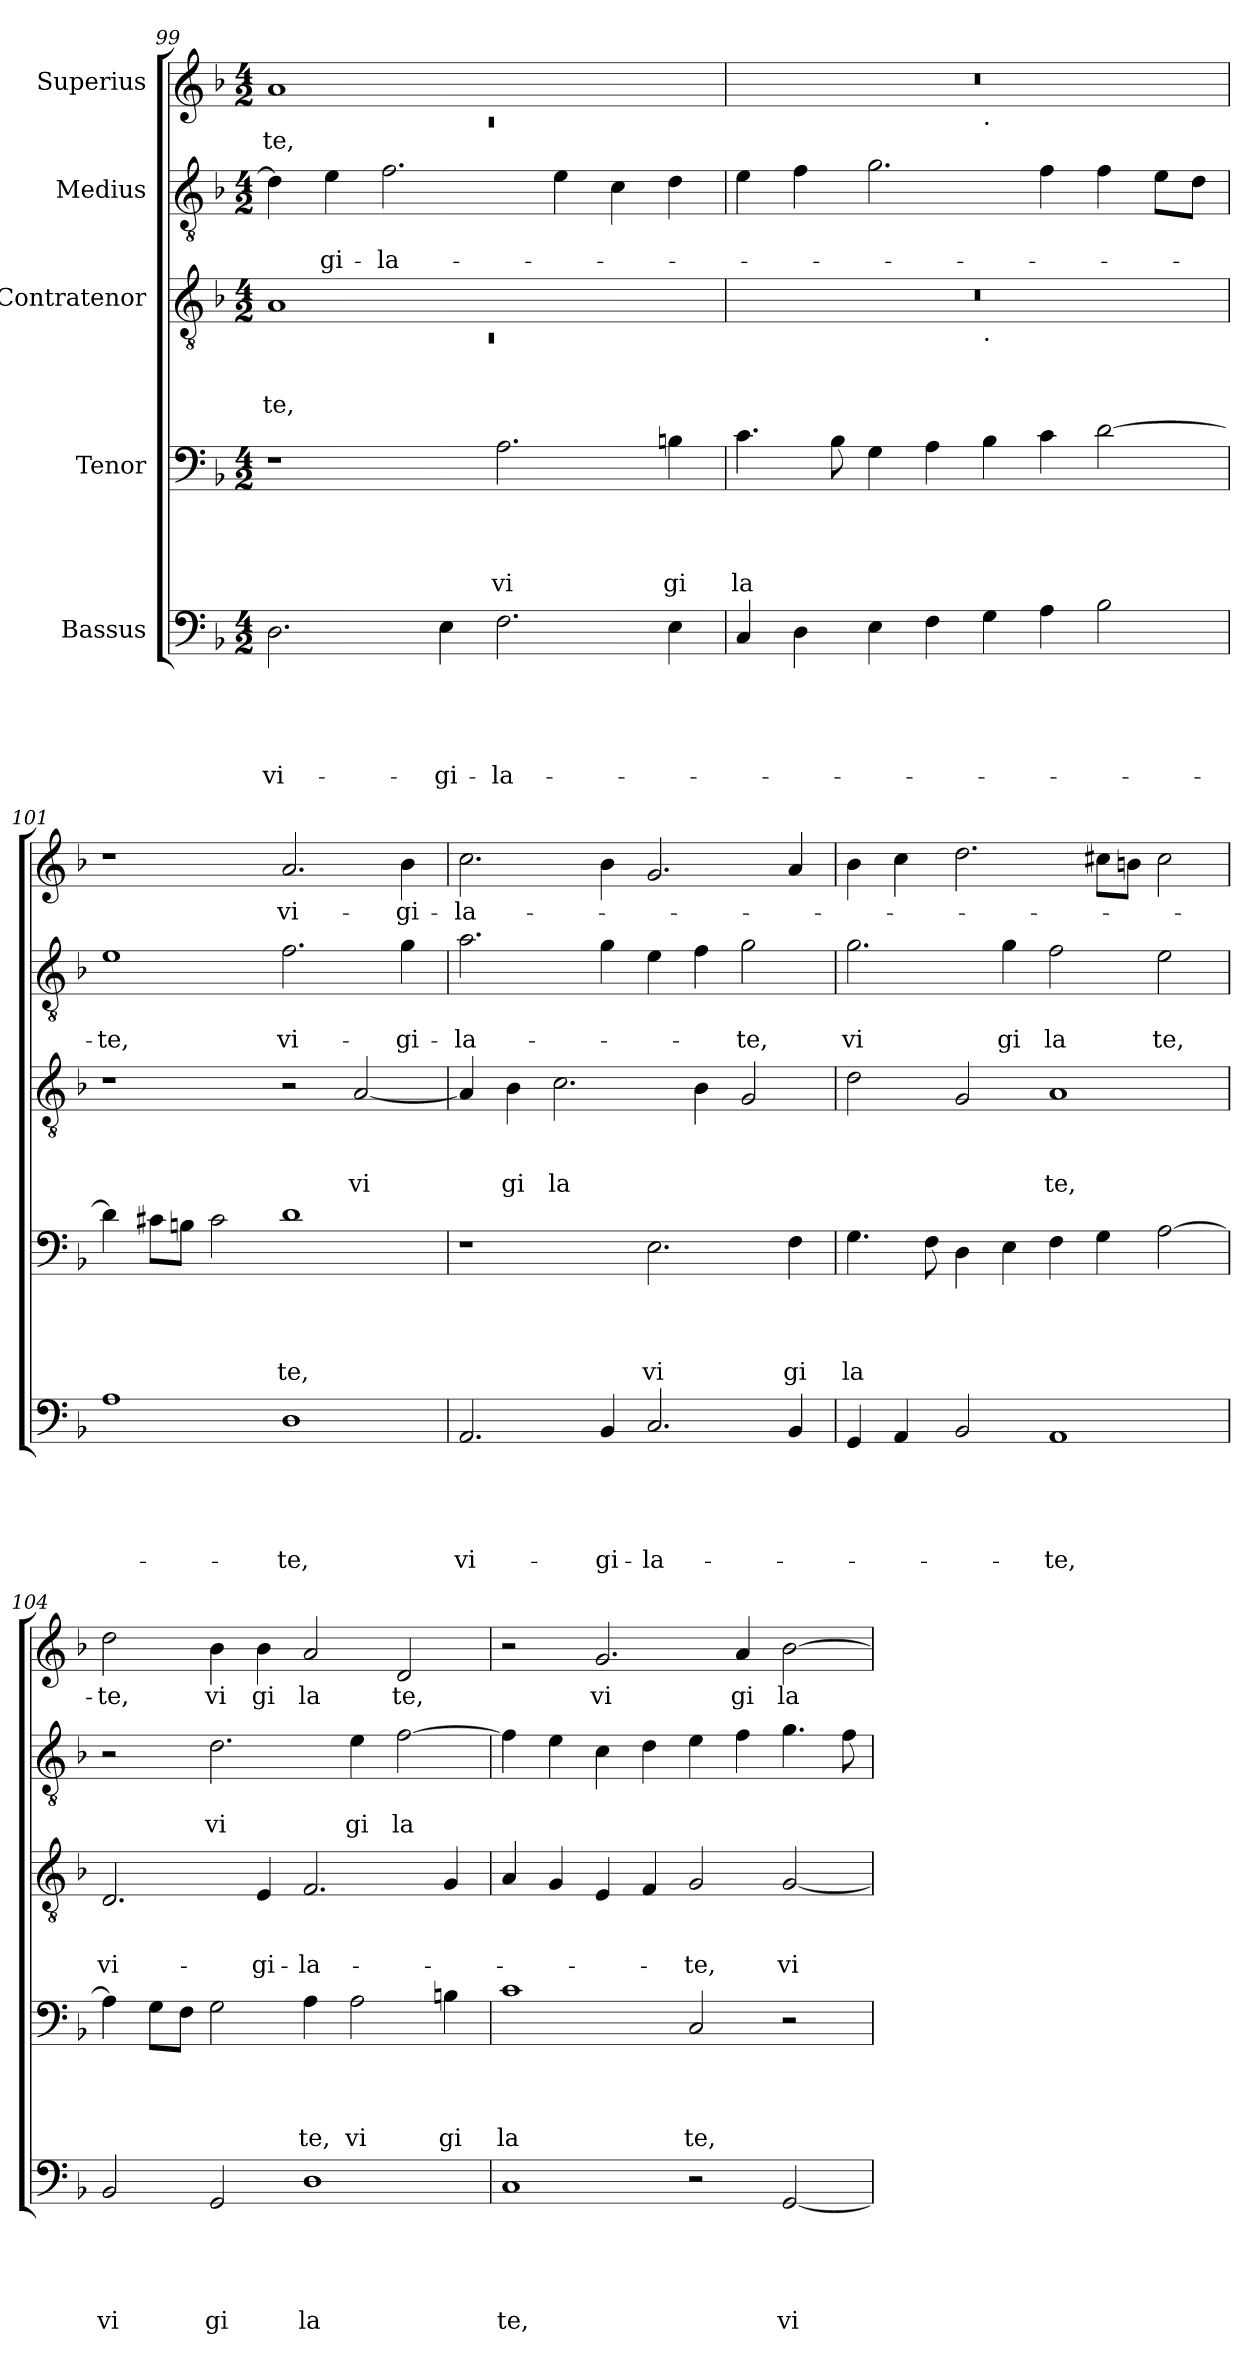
**kern	**text	**text	**text	**text	**text	**kern	**text	**text	**text	**text	**kern	**text	**text	**text	**kern	**text	**text	**kern	**text
*part5	*part5	*part5	*part5	*part5	*part5	*part4	*part4	*part4	*part4	*part4	*part3	*part3	*part3	*part3	*part2	*part2	*part2	*part1	*part1
*staff5	*staff5	*staff5	*staff5	*staff5	*staff5	*staff4	*staff4	*staff4	*staff4	*staff4	*staff3	*staff3	*staff3	*staff3	*staff2	*staff2	*staff2	*staff1	*staff1
*I"Bassus	*	*	*	*	*	*I"Tenor	*	*	*	*	*I"Contratenor	*	*	*	*I"Medius	*	*	*I"Superius	*
*clefF4	*	*	*	*	*	*clefF4	*	*	*	*	*clefGv2	*	*	*	*clefGv2	*	*	*clefG2	*
*k[b-]	*	*	*	*	*	*k[b-]	*	*	*	*	*k[b-]	*	*	*	*k[b-]	*	*	*k[b-]	*
*F:	*	*	*	*	*	*F:	*	*	*	*	*F:	*	*	*	*F:	*	*	*F:	*
*M4/2	*	*	*	*	*	*M4/2	*	*	*	*	*M4/2	*	*	*	*M4/2	*	*	*M4/2	*
=99	=99	=99	=99	=99	=99	=99	=99	=99	=99	=99	=99	=99	=99	=99	=99	=99	=99	=99	=99
*	*	*	*	*	*	*	*	*	*	*	*^	*	*	*	*	*	*	*^	*
!	!	!	!	!	!LO:LY:b	!	!	!	!	!	!	!LO:N:vis=1	!	!	!LO:LY:b	!	!	!	!	!LO:N:vis=1	!LO:LY:b
2.D\	.	.	.	.	vi-	1r	.	.	.	.	1A	0rC	.	.	te,	4d\]	.	.	1a	0rc	-te,
!	!	!	!	!	!	!	!	!	!	!	!	!	!	!	!	!	!	!LO:LY:b	!	!	!
.	.	.	.	.	.	.	.	.	.	.	.	.	.	.	.	4e\	.	-gi-	.	.	.
!	!	!	!	!	!	!	!	!	!	!	!	!	!	!	!	!	!	!LO:LY:b	!	!	!
.	.	.	.	.	.	.	.	.	.	.	.	.	.	.	.	2.f\	.	-la-	.	.	.
!	!	!	!	!	!LO:LY:b	!	!	!	!	!	!	!	!	!	!	!	!	!	!	!	!
4E\	.	.	.	.	-gi-	.	.	.	.	.	.	.	.	.	.	.	.	.	.	.	.
!	!	!	!	!	!LO:LY:b	!	!	!	!	!LO:LY:b	!	!	!	!	!	!	!	!	!	!	!
2.F\	.	.	.	.	-la-	2.A\	.	.	.	vi	1ryy	.	.	.	.	.	.	.	1ryy	.	.
.	.	.	.	.	.	.	.	.	.	.	.	.	.	.	.	4e\	.	.	.	.	.
.	.	.	.	.	.	.	.	.	.	.	.	.	.	.	.	4c\	.	.	.	.	.
!	!	!	!	!	!	!	!	!	!	!LO:LY:b	!	!	!	!	!	!	!	!	!	!	!
4E\	.	.	.	.	.	4Bn\	.	.	.	gi	.	.	.	.	.	4d\	.	.	.	.	.
=100	=100	=100	=100	=100	=100	=100	=100	=100	=100	=100	=100	=100	=100	=100	=100	=100	=100	=100	=100	=100	=100
!	!	!	!	!	!	!	!	!	!	!LO:LY:b	!	!	!	!	!	!	!	!	!	!	!
4C/	.	.	.	.	.	4.c\	.	.	.	la	0r	1ryy	.	.	.	4e\	.	.	0r	1ryy	.
4D\	.	.	.	.	.	.	.	.	.	.	.	.	.	.	.	4f\	.	.	.	.	.
.	.	.	.	.	.	8B-\	.	.	.	.	.	.	.	.	.	.	.	.	.	.	.
4E\	.	.	.	.	.	4G\	.	.	.	.	.	.	.	.	.	2.g\	.	.	.	.	.
4F\	.	.	.	.	.	4A\	.	.	.	.	.	.	.	.	.	.	.	.	.	.	.
!	!	!	!	!	!	!	!	!	!	!	!	!	!	!	!	!	!	!	!	!LO:TX:b:t=.	!
!	!	!	!	!	!	!	!	!	!	!	!	!LO:TX:b:t=.	!	!	!	!	!	!	!	!	!
4G\	.	.	.	.	.	4B-\	.	.	.	.	.	1ryy	.	.	.	.	.	.	.	1ryy	.
4A\	.	.	.	.	.	4c\	.	.	.	.	.	.	.	.	.	4f\	.	.	.	.	.
2B-\	.	.	.	.	.	[>2d\	.	.	.	.	.	.	.	.	.	4f\	.	.	.	.	.
.	.	.	.	.	.	.	.	.	.	.	.	.	.	.	.	8e\L	.	.	.	.	.
.	.	.	.	.	.	.	.	.	.	.	.	.	.	.	.	8d\J	.	.	.	.	.
=101	=101	=101	=101	=101	=101	=101	=101	=101	=101	=101	=101	=101	=101	=101	=101	=101	=101	=101	=101	=101	=101
!	!	!	!	!	!	!	!	!	!	!	!	!	!	!	!	!	!	!LO:LY:b	!	!	!
*	*	*	*	*	*	*	*	*	*	*	*v	*v	*	*	*	*	*	*	*v	*v	*
1A	.	.	.	.	.	4d\]	.	.	.	.	1r	.	.	.	1e	.	-te,	1r	.
.	.	.	.	.	.	8c#X\L	.	.	.	.	.	.	.	.	.	.	.	.	.
.	.	.	.	.	.	8Bn\J	.	.	.	.	.	.	.	.	.	.	.	.	.
.	.	.	.	.	.	2c#\	.	.	.	.	.	.	.	.	.	.	.	.	.
!	!	!	!	!	!LO:LY:b	!	!	!	!	!LO:LY:b	!	!	!	!	!	!	!LO:LY:b	!	!LO:LY:b
1D	.	.	.	.	-te,	1d	.	.	.	te,	2r	.	.	.	2.f\	.	vi-	2.a/	vi-
!	!	!	!	!	!	!	!	!	!	!	!	!	!	!LO:LY:b	!	!	!	!	!
.	.	.	.	.	.	.	.	.	.	.	[<2A/	.	.	vi	.	.	.	.	.
!	!	!	!	!	!	!	!	!	!	!	!	!	!	!	!	!	!LO:LY:b	!	!LO:LY:b
.	.	.	.	.	.	.	.	.	.	.	.	.	.	.	4g\	.	-gi-	4b-\	-gi-
=102	=102	=102	=102	=102	=102	=102	=102	=102	=102	=102	=102	=102	=102	=102	=102	=102	=102	=102	=102
!	!	!	!	!	!LO:LY:b	!	!	!	!	!	!	!	!	!	!	!	!LO:LY:b	!	!LO:LY:b
2.AA/	.	.	.	.	vi-	1r	.	.	.	.	4A/]	.	.	.	2.a\	.	-la-	2.cc\	-la-
!	!	!	!	!	!	!	!	!	!	!	!	!	!	!LO:LY:b	!	!	!	!	!
.	.	.	.	.	.	.	.	.	.	.	4B-\	.	.	gi	.	.	.	.	.
!	!	!	!	!	!	!	!	!	!	!	!	!	!	!LO:LY:b	!	!	!	!	!
.	.	.	.	.	.	.	.	.	.	.	2.c\	.	.	la	.	.	.	.	.
!	!	!	!	!	!LO:LY:b	!	!	!	!	!	!	!	!	!	!	!	!	!	!
4BB-/	.	.	.	.	-gi-	.	.	.	.	.	.	.	.	.	4g\	.	.	4b-\	.
!	!	!	!	!	!LO:LY:b	!	!	!	!	!LO:LY:b	!	!	!	!	!	!	!	!	!
2.C/	.	.	.	.	-la-	2.E\	.	.	.	vi	.	.	.	.	4e\	.	.	2.g/	.
.	.	.	.	.	.	.	.	.	.	.	4B-\	.	.	.	4f\	.	.	.	.
!	!	!	!	!	!	!	!	!	!	!	!	!	!	!	!	!	!LO:LY:b	!	!
.	.	.	.	.	.	.	.	.	.	.	2G/	.	.	.	2g\	.	-te,	.	.
!	!	!	!	!	!	!	!	!	!	!LO:LY:b	!	!	!	!	!	!	!	!	!
4BB-/	.	.	.	.	.	4F\	.	.	.	gi	.	.	.	.	.	.	.	4a/	.
!!LO:PB:g=z
=103	=103	=103	=103	=103	=103	=103	=103	=103	=103	=103	=103	=103	=103	=103	=103	=103	=103	=103	=103
!	!	!	!	!	!	!	!	!	!	!LO:LY:b	!	!	!	!	!	!	!LO:LY:b	!	!
4GG/	.	.	.	.	.	4.G\	.	.	.	la	2d\	.	.	.	2.g\	.	vi	4b-\	.
4AA/	.	.	.	.	.	.	.	.	.	.	.	.	.	.	.	.	.	4cc\	.
.	.	.	.	.	.	8F\	.	.	.	.	.	.	.	.	.	.	.	.	.
2BB-/	.	.	.	.	.	4D\	.	.	.	.	2G/	.	.	.	.	.	.	2.dd\	.
!	!	!	!	!	!	!	!	!	!	!	!	!	!	!	!	!	!LO:LY:b	!	!
.	.	.	.	.	.	4E\	.	.	.	.	.	.	.	.	4g\	.	gi	.	.
!	!	!	!	!	!LO:LY:b	!	!	!	!	!	!	!	!	!LO:LY:b	!	!	!LO:LY:b	!	!
1AA	.	.	.	.	-te,	4F\	.	.	.	.	1A	.	.	te,	2f\	.	la	.	.
.	.	.	.	.	.	4G\	.	.	.	.	.	.	.	.	.	.	.	8cc#X\L	.
.	.	.	.	.	.	.	.	.	.	.	.	.	.	.	.	.	.	8bn\J	.
!	!	!	!	!	!	!	!	!	!	!	!	!	!	!	!	!	!LO:LY:b	!	!
.	.	.	.	.	.	[>2A\	.	.	.	.	.	.	.	.	2e\	.	te,	2cc#\	.
=104	=104	=104	=104	=104	=104	=104	=104	=104	=104	=104	=104	=104	=104	=104	=104	=104	=104	=104	=104
!	!	!	!	!	!LO:LY:b	!	!	!	!	!	!	!	!	!LO:LY:b	!	!	!	!	!LO:LY:b
2BB-/	.	.	.	.	vi	4A\]	.	.	.	.	2.D/	.	.	vi-	2r	.	.	2dd\	-te,
.	.	.	.	.	.	8G\L	.	.	.	.	.	.	.	.	.	.	.	.	.
.	.	.	.	.	.	8F\J	.	.	.	.	.	.	.	.	.	.	.	.	.
!	!	!	!	!	!LO:LY:b	!	!	!	!	!	!	!	!	!	!	!	!LO:LY:b	!	!LO:LY:b
2GG/	.	.	.	.	gi	2G\	.	.	.	.	.	.	.	.	2.d\	.	vi	4b-\	vi
!	!	!	!	!	!	!	!	!	!	!	!	!	!	!LO:LY:b	!	!	!	!	!LO:LY:b
.	.	.	.	.	.	.	.	.	.	.	4E/	.	.	-gi-	.	.	.	4b-\	gi
!	!	!	!	!	!LO:LY:b	!	!	!	!	!LO:LY:b	!	!	!	!LO:LY:b	!	!	!	!	!LO:LY:b
1D	.	.	.	.	la	4A\	.	.	.	te,	2.F/	.	.	-la-	.	.	.	2a/	la
!	!	!	!	!	!	!	!	!	!	!LO:LY:b	!	!	!	!	!	!	!LO:LY:b	!	!
.	.	.	.	.	.	2A\	.	.	.	vi	.	.	.	.	4e\	.	gi	.	.
!	!	!	!	!	!	!	!	!	!	!	!	!	!	!	!	!	!LO:LY:b	!	!LO:LY:b
.	.	.	.	.	.	.	.	.	.	.	.	.	.	.	[>2f\	.	la	2d/	te,
!	!	!	!	!	!	!	!	!	!	!LO:LY:b	!	!	!	!	!	!	!	!	!
.	.	.	.	.	.	4Bn\	.	.	.	gi	4G/	.	.	.	.	.	.	.	.
=105	=105	=105	=105	=105	=105	=105	=105	=105	=105	=105	=105	=105	=105	=105	=105	=105	=105	=105	=105
!	!	!	!	!	!LO:LY:b	!	!	!	!	!LO:LY:b	!	!	!	!	!	!	!	!	!
1C	.	.	.	.	te,	1c	.	.	.	la	4A/	.	.	.	4f\]	.	.	2r	.
.	.	.	.	.	.	.	.	.	.	.	4G/	.	.	.	4e\	.	.	.	.
!	!	!	!	!	!	!	!	!	!	!	!	!	!	!	!	!	!	!	!LO:LY:b
.	.	.	.	.	.	.	.	.	.	.	4E/	.	.	.	4c\	.	.	2.g/	vi
.	.	.	.	.	.	.	.	.	.	.	4F/	.	.	.	4d\	.	.	.	.
!	!	!	!	!	!	!	!	!	!	!LO:LY:b	!	!	!	!LO:LY:b	!	!	!	!	!
2r	.	.	.	.	.	2C/	.	.	.	te,	2G/	.	.	-te,	4e\	.	.	.	.
!	!	!	!	!	!	!	!	!	!	!	!	!	!	!	!	!	!	!	!LO:LY:b
.	.	.	.	.	.	.	.	.	.	.	.	.	.	.	4f\	.	.	4a/	gi
!	!	!	!	!	!LO:LY:b	!	!	!	!	!	!	!	!	!LO:LY:b	!	!	!	!	!LO:LY:b
[<2GG/	.	.	.	.	vi	2r	.	.	.	.	[<2G/	.	.	vi-	4.g\	.	.	[>2b-\	la
.	.	.	.	.	.	.	.	.	.	.	.	.	.	.	8f\	.	.	.	.
=	=	=	=	=	=	=	=	=	=	=	=	=	=	=	=	=	=	=	=
*-	*-	*-	*-	*-	*-	*-	*-	*-	*-	*-	*-	*-	*-	*-	*-	*-	*-	*-	*-
